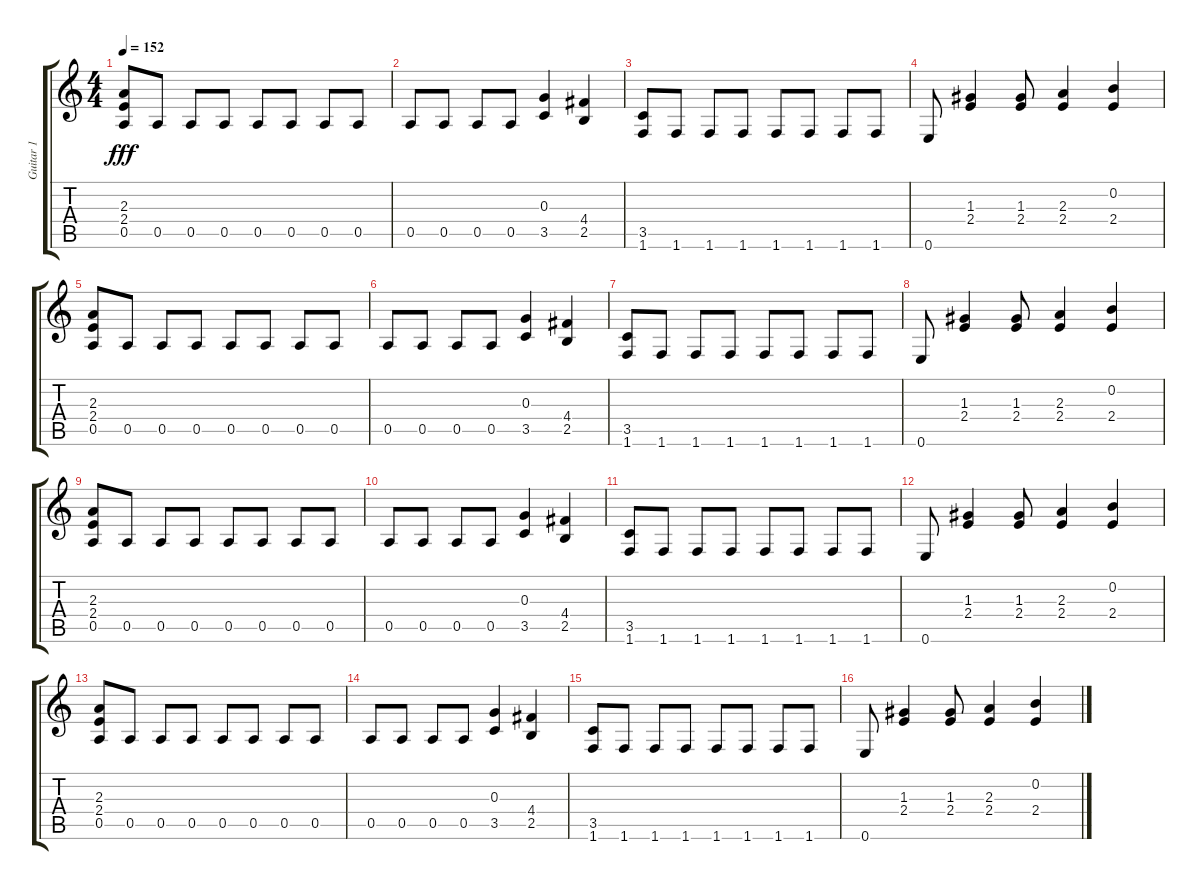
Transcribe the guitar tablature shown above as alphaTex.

\track ("Guitar 1" "Guitar 1") {instrument distortionguitar}
\staff {score tabs}
\tuning (E4 B3 G3 D3 A2 E2) {hide}
\ts (4 4)
\tempo 152
\clef g2
\ks c
(2.3 2.4 0.5).8{dy fff} 0.5.8 0.5.8 0.5.8 0.5.8 0.5.8 0.5.8 0.5.8 |
0.5.8 0.5.8 0.5.8 0.5.8 (0.3 3.5).4 (4.4 2.5).4 |
(3.5 1.6).8 1.6.8 1.6.8 1.6.8 1.6.8 1.6.8 1.6.8 1.6.8 |
0.6.8 (1.3 2.4).4 (1.3 2.4).8 (2.3 2.4).4 (0.2 2.4).4 |
(2.3 2.4 0.5).8 0.5.8 0.5.8 0.5.8 0.5.8 0.5.8 0.5.8 0.5.8 |
0.5.8 0.5.8 0.5.8 0.5.8 (0.3 3.5).4 (4.4 2.5).4 |
(3.5 1.6).8 1.6.8 1.6.8 1.6.8 1.6.8 1.6.8 1.6.8 1.6.8 |
0.6.8 (1.3 2.4).4 (1.3 2.4).8 (2.3 2.4).4 (0.2 2.4).4 |
(2.3 2.4 0.5).8 0.5.8 0.5.8 0.5.8 0.5.8 0.5.8 0.5.8 0.5.8 |
0.5.8 0.5.8 0.5.8 0.5.8 (0.3 3.5).4 (4.4 2.5).4 |
(3.5 1.6).8 1.6.8 1.6.8 1.6.8 1.6.8 1.6.8 1.6.8 1.6.8 |
0.6.8 (1.3 2.4).4 (1.3 2.4).8 (2.3 2.4).4 (0.2 2.4).4 |
(2.3 2.4 0.5).8 0.5.8 0.5.8 0.5.8 0.5.8 0.5.8 0.5.8 0.5.8 |
0.5.8 0.5.8 0.5.8 0.5.8 (0.3 3.5).4 (4.4 2.5).4 |
(3.5 1.6).8 1.6.8 1.6.8 1.6.8 1.6.8 1.6.8 1.6.8 1.6.8 |
0.6.8 (1.3 2.4).4 (1.3 2.4).8 (2.3 2.4).4 (0.2 2.4).4
